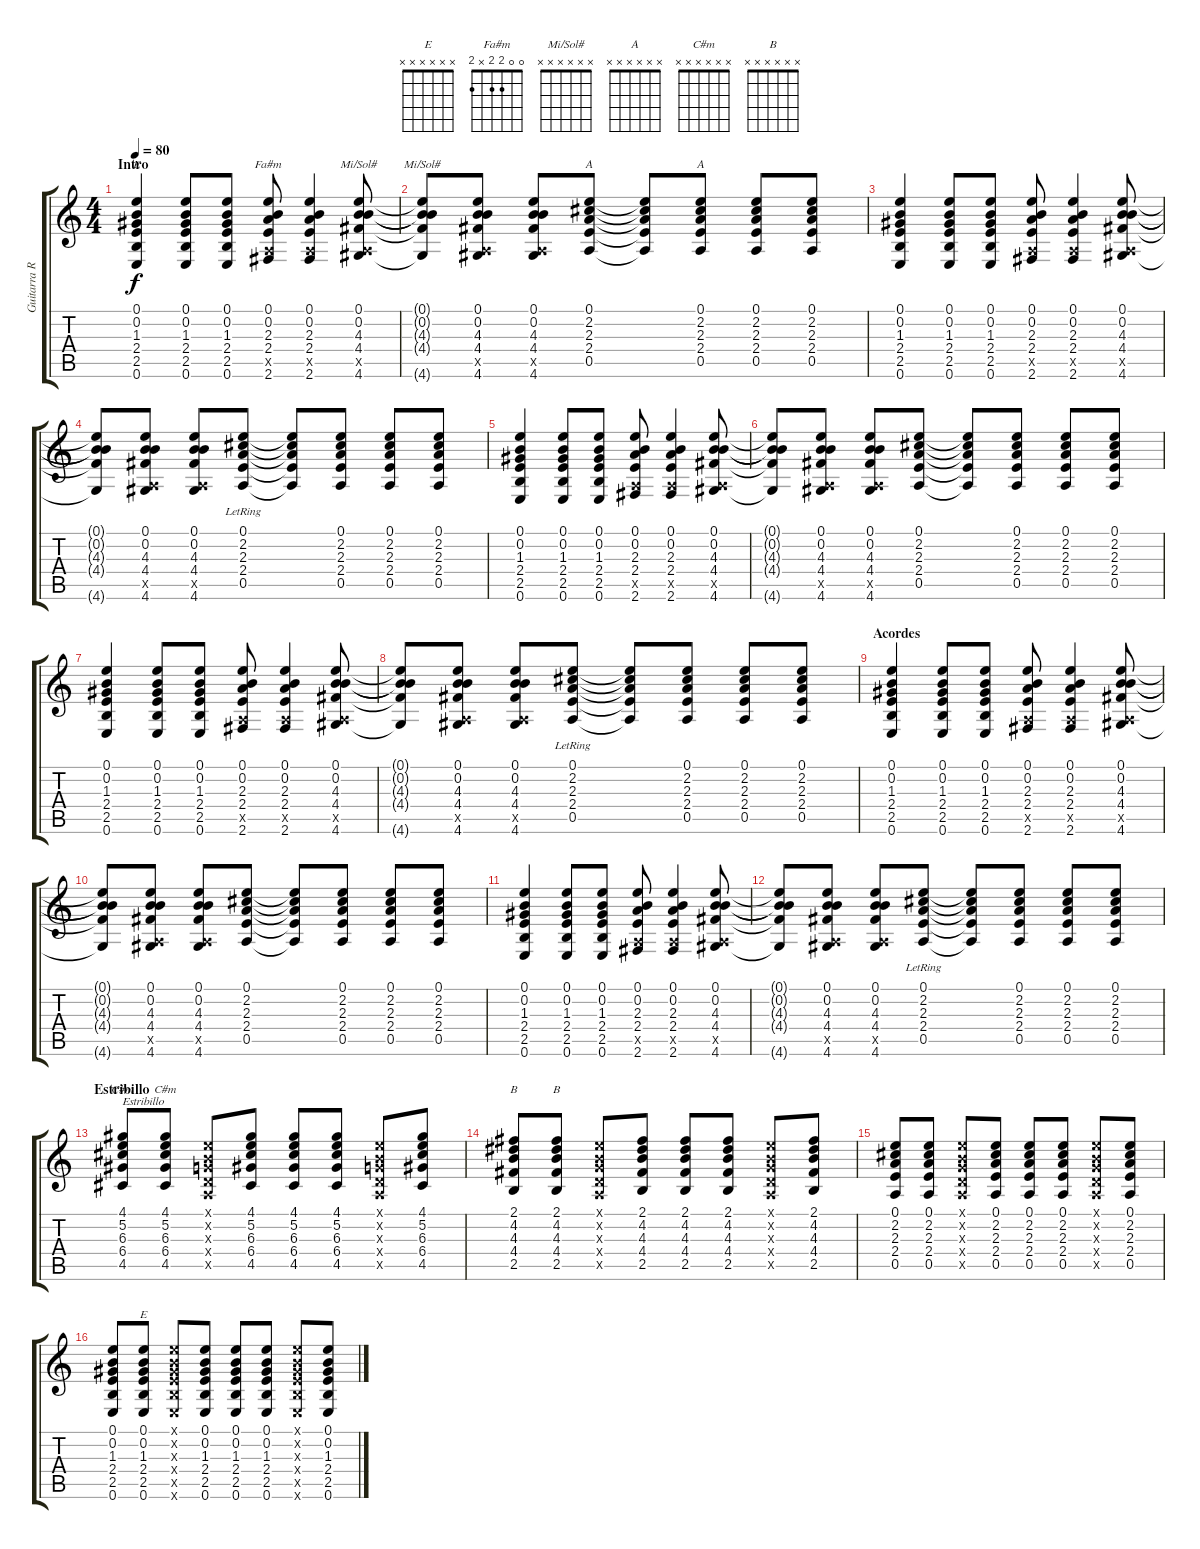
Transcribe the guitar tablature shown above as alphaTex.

\track ("Guitarra Rítimica" "Guitarra R") {instrument acousticguitarsteel}
\staff {score tabs}
\tuning (E4 B3 G3 D3 A2 E2) {hide}
\chord ("E" 0 0 1 2 2 0)
\chord ("Fa#m" 0 0 2 2 x 2)
\chord ("Mi/Sol#" 0 0 4 4 x 4)
\chord ("Mi/Sol#" x x x x x x) {firstfret 0}
\chord ("A" 0 2 2 2 0 x)
\chord ("A" x x x x x x) {firstfret 0}
\chord ("C#m" 4 5 6 6 4 x) {firstfret 4 barre 4}
\chord ("C#m" x x x x x x) {firstfret 0}
\chord ("B" 2 4 4 4 2 x) {barre 2}
\chord ("B" x x x x x x) {firstfret 0}
\chord ("E" x x x x x x) {firstfret 0}
\ts (4 4)
\section ("" "Intro")
\tempo 80
\clef g2
\ks c
(0.1 0.2 1.3 2.4 2.5 0.6).4{ch "E" dy f instrument acousticguitarsteel} (0.1 0.2 1.3 2.4 2.5 0.6).8 (0.1 0.2 1.3 2.4 2.5 0.6).8 (0.1 0.2 2.3 2.4 0.5{x} 2.6).8{ch "Fa#m"} (0.1 0.2 2.3 2.4 0.5{x} 2.6).4 (0.1 0.2 4.3 4.4 0.5{x} 4.6).8{ch "Mi/Sol#"} |
(0.1{t} 0.2{t} 4.3{t} 4.4{t} 4.6{t}).8{ch "Mi/Sol#"} (0.1 0.2 4.3 4.4 0.5{x} 4.6).8 (0.1 0.2 4.3 4.4 0.5{x} 4.6).8 (0.1 2.2 2.3 2.4 0.5).8{ch "A"} (0.1{t} 2.2{t} 2.3{t} 2.4{t} 0.5{t}).8 (0.1 2.2 2.3 2.4 0.5).8{ch "A"} (0.1 2.2 2.3 2.4 0.5).8 (0.1 2.2 2.3 2.4 0.5).8 |
(0.1 0.2 1.3 2.4 2.5 0.6).4 (0.1 0.2 1.3 2.4 2.5 0.6).8 (0.1 0.2 1.3 2.4 2.5 0.6).8 (0.1 0.2 2.3 2.4 0.5{x} 2.6).8 (0.1 0.2 2.3 2.4 0.5{x} 2.6).4 (0.1 0.2 4.3 4.4 0.5{x} 4.6).8 |
(0.1{t} 0.2{t} 4.3{t} 4.4{t} 4.6{t}).8 (0.1 0.2 4.3 4.4 0.5{x} 4.6).8 (0.1 0.2 4.3 4.4 0.5{x} 4.6).8 (0.1 2.2 2.3 2.4 0.5{lr}).8 (0.1{t} 2.2{t} 2.3{t} 2.4{t} 0.5{t}).8 (0.1 2.2 2.3 2.4 0.5).8 (0.1 2.2 2.3 2.4 0.5).8 (0.1 2.2 2.3 2.4 0.5).8 |
(0.1 0.2 1.3 2.4 2.5 0.6).4 (0.1 0.2 1.3 2.4 2.5 0.6).8 (0.1 0.2 1.3 2.4 2.5 0.6).8 (0.1 0.2 2.3 2.4 0.5{x} 2.6).8 (0.1 0.2 2.3 2.4 0.5{x} 2.6).4 (0.1 0.2 4.3 4.4 0.5{x} 4.6).8 |
(0.1{t} 0.2{t} 4.3{t} 4.4{t} 4.6{t}).8 (0.1 0.2 4.3 4.4 0.5{x} 4.6).8 (0.1 0.2 4.3 4.4 0.5{x} 4.6).8 (0.1 2.2 2.3 2.4 0.5).8 (0.1{t} 2.2{t} 2.3{t} 2.4{t} 0.5{t}).8 (0.1 2.2 2.3 2.4 0.5).8 (0.1 2.2 2.3 2.4 0.5).8 (0.1 2.2 2.3 2.4 0.5).8 |
(0.1 0.2 1.3 2.4 2.5 0.6).4 (0.1 0.2 1.3 2.4 2.5 0.6).8 (0.1 0.2 1.3 2.4 2.5 0.6).8 (0.1 0.2 2.3 2.4 0.5{x} 2.6).8 (0.1 0.2 2.3 2.4 0.5{x} 2.6).4 (0.1 0.2 4.3 4.4 0.5{x} 4.6).8 |
(0.1{t} 0.2{t} 4.3{t} 4.4{t} 4.6{t}).8 (0.1 0.2 4.3 4.4 0.5{x} 4.6).8 (0.1 0.2 4.3 4.4 0.5{x} 4.6).8 (0.1 2.2 2.3 2.4 0.5{lr}).8 (0.1{t} 2.2{t} 2.3{t} 2.4{t} 0.5{t}).8 (0.1 2.2 2.3 2.4 0.5).8 (0.1 2.2 2.3 2.4 0.5).8 (0.1 2.2 2.3 2.4 0.5).8 |
\section ("" "Acordes")
(0.1 0.2 1.3 2.4 2.5 0.6).4 (0.1 0.2 1.3 2.4 2.5 0.6).8 (0.1 0.2 1.3 2.4 2.5 0.6).8 (0.1 0.2 2.3 2.4 0.5{x} 2.6).8 (0.1 0.2 2.3 2.4 0.5{x} 2.6).4 (0.1 0.2 4.3 4.4 0.5{x} 4.6).8 |
(0.1{t} 0.2{t} 4.3{t} 4.4{t} 4.6{t}).8 (0.1 0.2 4.3 4.4 0.5{x} 4.6).8 (0.1 0.2 4.3 4.4 0.5{x} 4.6).8 (0.1 2.2 2.3 2.4 0.5).8 (0.1{t} 2.2{t} 2.3{t} 2.4{t} 0.5{t}).8 (0.1 2.2 2.3 2.4 0.5).8 (0.1 2.2 2.3 2.4 0.5).8 (0.1 2.2 2.3 2.4 0.5).8 |
(0.1 0.2 1.3 2.4 2.5 0.6).4 (0.1 0.2 1.3 2.4 2.5 0.6).8 (0.1 0.2 1.3 2.4 2.5 0.6).8 (0.1 0.2 2.3 2.4 0.5{x} 2.6).8 (0.1 0.2 2.3 2.4 0.5{x} 2.6).4 (0.1 0.2 4.3 4.4 0.5{x} 4.6).8 |
(0.1{t} 0.2{t} 4.3{t} 4.4{t} 4.6{t}).8 (0.1 0.2 4.3 4.4 0.5{x} 4.6).8 (0.1 0.2 4.3 4.4 0.5{x} 4.6).8 (0.1 2.2 2.3 2.4 0.5{lr}).8 (0.1{t} 2.2{t} 2.3{t} 2.4{t} 0.5{t}).8 (0.1 2.2 2.3 2.4 0.5).8 (0.1 2.2 2.3 2.4 0.5).8 (0.1 2.2 2.3 2.4 0.5).8 |
\section ("" "Estribillo")
(4.1 5.2 6.3 6.4 4.5).8{ch "C#m" txt "Estribillo"} (4.1 5.2 6.3 6.4 4.5).8{ch "C#m"} (0.1{x} 0.2{x} 0.3{x} 0.4{x} 0.5{x}).8 (4.1 5.2 6.3 6.4 4.5).8 (4.1 5.2 6.3 6.4 4.5).8 (4.1 5.2 6.3 6.4 4.5).8 (0.1{x} 0.2{x} 0.3{x} 0.4{x} 0.5{x}).8 (4.1 5.2 6.3 6.4 4.5).8 |
(2.1 4.2 4.3 4.4 2.5).8{ch "B"} (2.1 4.2 4.3 4.4 2.5).8{ch "B"} (0.1{x} 0.2{x} 0.3{x} 0.4{x} 0.5{x}).8 (2.1 4.2 4.3 4.4 2.5).8 (2.1 4.2 4.3 4.4 2.5).8 (2.1 4.2 4.3 4.4 2.5).8 (0.1{x} 0.2{x} 0.3{x} 0.4{x} 0.5{x}).8 (2.1 4.2 4.3 4.4 2.5).8 |
(0.1 2.2 2.3 2.4 0.5).8 (0.1 2.2 2.3 2.4 0.5).8 (0.1{x} 0.2{x} 0.3{x} 0.4{x} 0.5{x}).8 (0.1 2.2 2.3 2.4 0.5).8 (0.1 2.2 2.3 2.4 0.5).8 (0.1 2.2 2.3 2.4 0.5).8 (0.1{x} 0.2{x} 0.3{x} 0.4{x} 0.5{x}).8 (0.1 2.2 2.3 2.4 0.5).8 |
(0.1 0.2 1.3 2.4 2.5 0.6).8 (0.1 0.2 1.3 2.4 2.5 0.6).8{ch "E"} (0.1{x} 0.2{x} 1.3{x} 2.4{x} 2.5{x} 0.6{x}).8 (0.1 0.2 1.3 2.4 2.5 0.6).8 (0.1 0.2 1.3 2.4 2.5 0.6).8 (0.1 0.2 1.3 2.4 2.5 0.6).8 (0.1{x} 0.2{x} 1.3{x} 2.4{x} 2.5{x} 0.6{x}).8 (0.1 0.2 1.3 2.4 2.5 0.6).8
